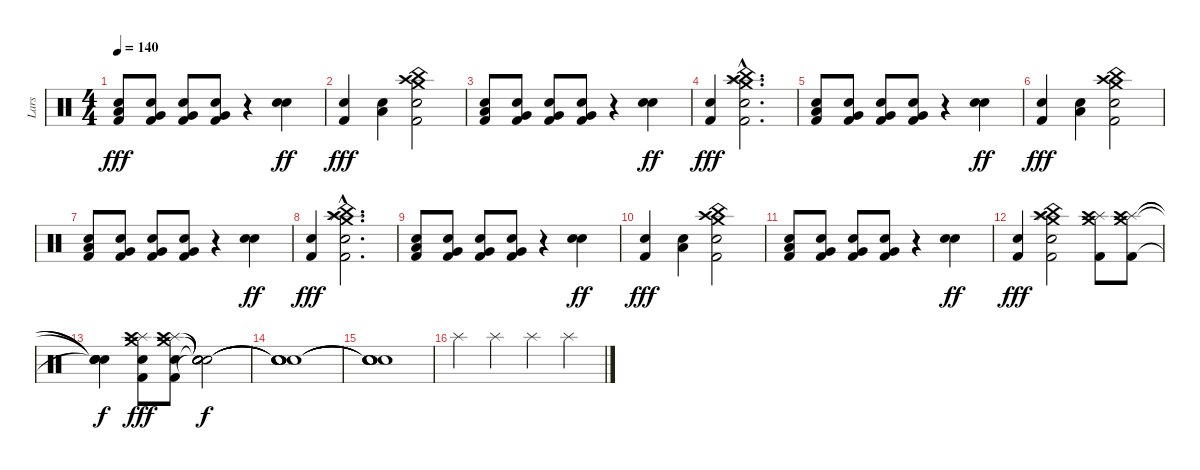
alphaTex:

\track ("Lars" "Lars") {instrument percussion}
\staff {score}
\articulation defaults
\ts (4 4)
\tempo 140
\clef neutral
\ks c
("Snare (hit) 2" "Low Floor Tom (hit)" "Kick (hit) 2").8{dy fff} ("Snare (hit) 2" "Very Low Tom (hit)" "Kick (hit) 2").8 ("Snare (hit) 2" "Very Low Tom (hit)" "Kick (hit) 2").8 ("Snare (hit) 2" "Very Low Tom (hit)" "Kick (hit) 2").8 r.4 ("Electric Snare (hit)" "Snare (hit) 2").4{dy ff} |
("Kick (hit) 2" "Snare (hit) 2").4{dy fff} ("Low Floor Tom (hit)" "Snare (hit) 2").4 ("Crash medium (hit)" "Snare (hit) 2" "China (hit)" "Crash high (hit)" "Kick (hit) 2").2 |
("Snare (hit) 2" "Low Floor Tom (hit)" "Kick (hit) 2").8 ("Snare (hit) 2" "Very Low Tom (hit)" "Kick (hit) 2").8 ("Snare (hit) 2" "Very Low Tom (hit)" "Kick (hit) 2").8 ("Snare (hit) 2" "Very Low Tom (hit)" "Kick (hit) 2").8 r.4 ("Electric Snare (hit)" "Snare (hit) 2").4{dy ff} |
("Snare (hit) 2" "Kick (hit) 2").4{dy fff} ("Crash medium (hit)"{hac} "China (hit)"{hac} "Snare (hit) 2"{hac} "Kick (hit) 2"{hac} "Splash (hit)"{hac} "Crash high (hit)"{hac}).2{d} |
("Snare (hit) 2" "Low Floor Tom (hit)" "Kick (hit) 2").8 ("Snare (hit) 2" "Very Low Tom (hit)" "Kick (hit) 2").8 ("Snare (hit) 2" "Very Low Tom (hit)" "Kick (hit) 2").8 ("Snare (hit) 2" "Very Low Tom (hit)" "Kick (hit) 2").8 r.4 ("Electric Snare (hit)" "Snare (hit) 2").4{dy ff} |
("Kick (hit) 2" "Snare (hit) 2").4{dy fff} ("Low Floor Tom (hit)" "Snare (hit) 2").4 ("Crash medium (hit)" "Snare (hit) 2" "China (hit)" "Crash high (hit)" "Kick (hit) 2").2 |
("Snare (hit) 2" "Low Floor Tom (hit)" "Kick (hit) 2").8 ("Snare (hit) 2" "Very Low Tom (hit)" "Kick (hit) 2").8 ("Snare (hit) 2" "Very Low Tom (hit)" "Kick (hit) 2").8 ("Snare (hit) 2" "Very Low Tom (hit)" "Kick (hit) 2").8 r.4 ("Electric Snare (hit)" "Snare (hit) 2").4{dy ff} |
("Snare (hit) 2" "Kick (hit) 2").4{dy fff} ("Crash medium (hit)"{hac} "China (hit)"{hac} "Snare (hit) 2"{hac} "Kick (hit) 2"{hac} "Splash (hit)"{hac} "Crash high (hit)"{hac}).2{d} |
("Snare (hit) 2" "Low Floor Tom (hit)" "Kick (hit) 2").8 ("Snare (hit) 2" "Very Low Tom (hit)" "Kick (hit) 2").8 ("Snare (hit) 2" "Very Low Tom (hit)" "Kick (hit) 2").8 ("Snare (hit) 2" "Very Low Tom (hit)" "Kick (hit) 2").8 r.4 ("Electric Snare (hit)" "Snare (hit) 2").4{dy ff} |
("Kick (hit) 2" "Snare (hit) 2").4{dy fff} ("Low Floor Tom (hit)" "Snare (hit) 2").4 ("Crash medium (hit)" "Snare (hit) 2" "China (hit)" "Crash high (hit)" "Kick (hit) 2").2 |
("Snare (hit) 2" "Low Floor Tom (hit)" "Kick (hit) 2").8 ("Snare (hit) 2" "Very Low Tom (hit)" "Kick (hit) 2").8 ("Snare (hit) 2" "Very Low Tom (hit)" "Kick (hit) 2").8 ("Snare (hit) 2" "Very Low Tom (hit)" "Kick (hit) 2").8 r.4 ("Electric Snare (hit)" "Snare (hit) 2").4{dy ff} |
("Snare (hit) 2" "Kick (hit) 2").4{dy fff} ("Crash medium (hit)" "China (hit)" "Snare (hit) 2" "Kick (hit) 2" "Splash (hit)" "Crash high (hit)").2 ("Crash medium (hit)" "Splash (hit)" "Crash high (hit)" "Kick (hit) 2").8 ("Crash medium (hit)" "Splash (hit)" "Crash high (hit)" "Kick (hit) 2").8 |
("Snare (hit)"{t} "Snare (hit)"{t} "Snare (hit)"{t} "Snare (hit)"{t}).4{dy f} ("Splash (hit)" "Crash high (hit)" "Crash medium (hit)" "Snare (hit) 2" "Kick (hit) 2").8{dy fff} ("Splash (hit)" "Crash high (hit)" "Crash medium (hit)" "Snare (hit) 2" "Kick (hit) 2").8 ("Snare (hit)"{t} "Snare (hit)"{t} "Snare (hit)"{t} "Snare (hit)"{t} "Snare (hit)"{t}).2{dy f} |
("Snare (hit)"{t} "Snare (hit)"{t} "Snare (hit)"{t} "Snare (hit)"{t} "Snare (hit)"{t}).1 |
("Snare (hit)"{t} "Snare (hit)"{t} "Snare (hit)"{t} "Snare (hit)"{t} "Snare (hit)"{t}).1 |
"Splash (hit)".4 "Splash (hit)".4 "Splash (hit)".4 "Splash (hit)".4
